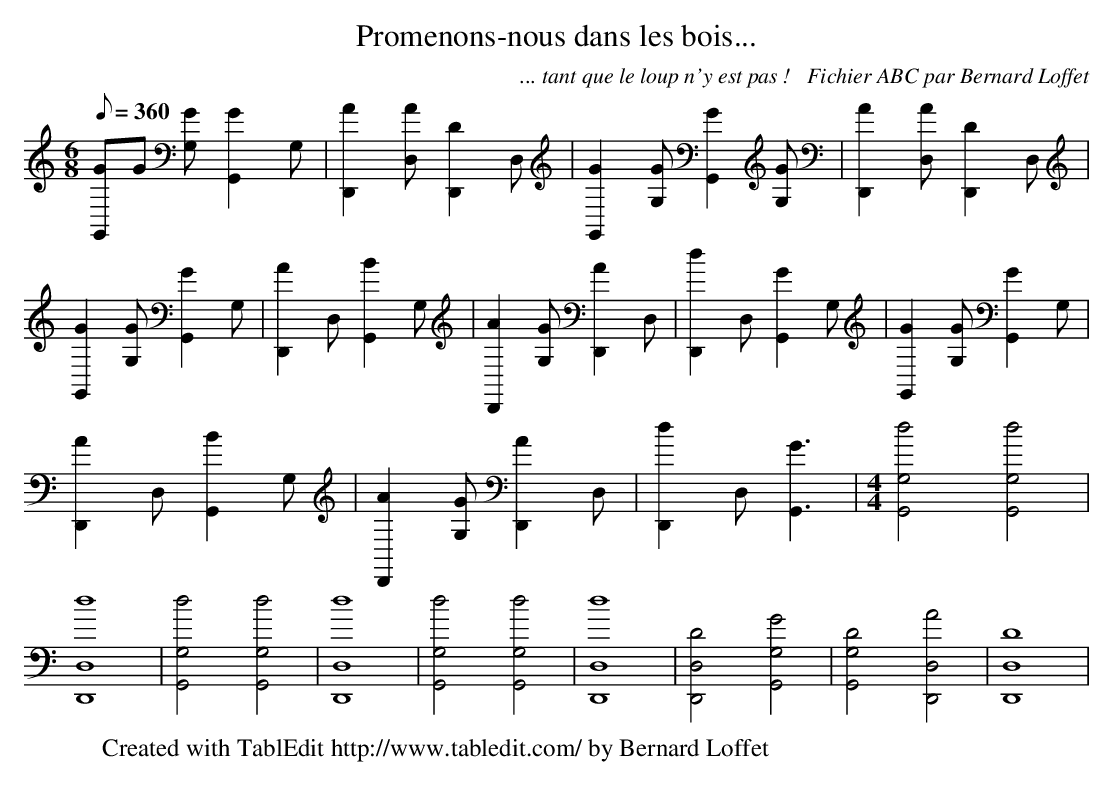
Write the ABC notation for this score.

X:1
T:Promenons-nous dans les bois...
C:... tant que le loup n'y est pas !   Fichier ABC par Bernard Loffet
L:1/8
Q:360
M:6/8
K:C
 [GG,,]G [GG,][G2G,,2]G, | [A2D,,2][AD,] [D2D,,2]D, | [G2G,,2][GG,] [G2G,,2][GG,] | \
 [A2D,,2][AD,] [D2D,,2]D, | [G2G,,2][GG,] [G2G,,2]G, | [A2D,,2]D, [B2G,,2]G, | [A2D,,2][GG,] [A2D,,2]D, | \
 [d2D,,2]D, [G2G,,2]G, | [G2G,,2][GG,] [G2G,,2]G, | [A2D,,2]D, [B2G,,2]G, | [A2D,,2][GG,] [A2D,,2]D, | \
 [d2D,,2]D, [G3G,,3] | \
M:4/4
 [d4G,,4G,4] [d4G,,4G,4] | [d8D,,8D,8] | [d4G,,4G,4] [d4G,,4G,4] | [d8D,,8D,8] | [d4G,,4G,4] [d4G,,4G,4] | \
 [d8D,,8D,8] | [D4D,,4D,4] [G4G,,4G,4] | [D4G,,4G,4] [A4D,,4D,4] | [D8D,,8D,8] | \
W:Created with TablEdit http://www.tabledit.com/ by Bernard Loffet
